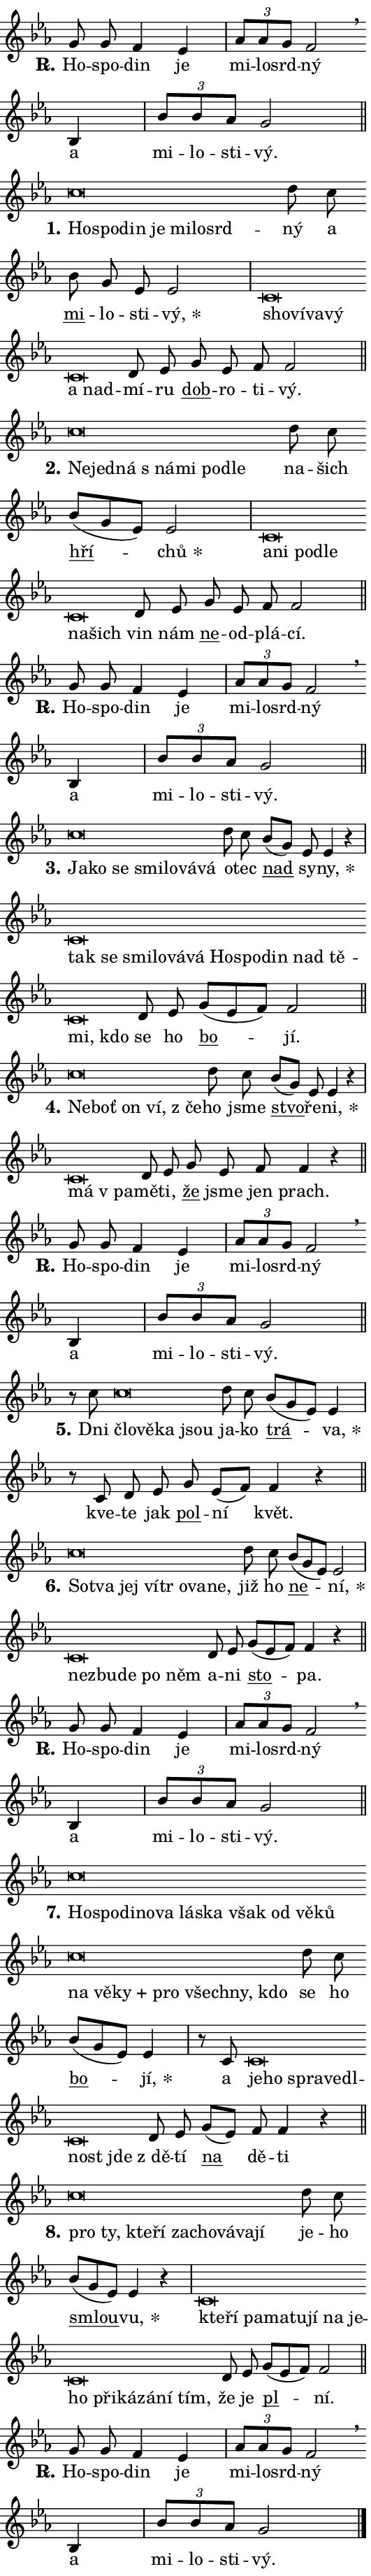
\version "2.24.0"
\header { tagline = "" }
\paper {
  indent = 0\cm
  top-margin = 0\cm
  right-margin = 0.13\cm % to fit lyric hyphens
  bottom-margin = 0\cm
  left-margin = 0\cm
  paper-width = 9\cm
  page-breaking = #ly:one-page-breaking
  system-system-spacing.basic-distance = #11
  score-system-spacing.basic-distance = #11
  ragged-last = ##f
}


%% Author: Thomas Morley
%% https://lists.gnu.org/archive/html/lilypond-user/2020-05/msg00002.html
#(define (line-position grob)
"Returns position of @var[grob} in current system:
   @code{'start}, if at first time-step
   @code{'end}, if at last time-step
   @code{'middle} otherwise
"
  (let* ((col (ly:item-get-column grob))
         (ln (ly:grob-object col 'left-neighbor))
         (rn (ly:grob-object col 'right-neighbor))
         (col-to-check-left (if (ly:grob? ln) ln col))
         (col-to-check-right (if (ly:grob? rn) rn col))
         (break-dir-left
           (and
             (ly:grob-property col-to-check-left 'non-musical #f)
             (ly:item-break-dir col-to-check-left)))
         (break-dir-right
           (and
             (ly:grob-property col-to-check-right 'non-musical #f)
             (ly:item-break-dir col-to-check-right))))
        (cond ((eqv? 1 break-dir-left) 'start)
              ((eqv? -1 break-dir-right) 'end)
              (else 'middle))))

#(define (tranparent-at-line-position vctor)
  (lambda (grob)
  "Relying on @code{line-position} select the relevant enry from @var{vctor}.
Used to determine transparency,"
    (case (line-position grob)
      ((end) (not (vector-ref vctor 0)))
      ((middle) (not (vector-ref vctor 1)))
      ((start) (not (vector-ref vctor 2))))))

noteHeadBreakVisibility =
#(define-music-function (break-visibility)(vector?)
"Makes @code{NoteHead}s transparent relying on @var{break-visibility}"
#{
  \override NoteHead.transparent =
    #(tranparent-at-line-position break-visibility)
#})

#(define delete-ledgers-for-transparent-note-heads
  (lambda (grob)
    "Reads whether a @code{NoteHead} is transparent.
If so this @code{NoteHead} is removed from @code{'note-heads} from
@var{grob}, which is supposed to be @code{LedgerLineSpanner}.
As a result ledgers are not printed for this @code{NoteHead}"
    (let* ((nhds-array (ly:grob-object grob 'note-heads))
           (nhds-list
             (if (ly:grob-array? nhds-array)
                 (ly:grob-array->list nhds-array)
                 '()))
           ;; Relies on the transparent-property being done before
           ;; Staff.LedgerLineSpanner.after-line-breaking is executed.
           ;; This is fragile ...
           (to-keep
             (remove
               (lambda (nhd)
                 (ly:grob-property nhd 'transparent #f))
               nhds-list)))
      ;; TODO find a better method to iterate over grob-arrays, similiar
      ;; to filter/remove etc for lists
      ;; For now rebuilt from scratch
      (set! (ly:grob-object grob 'note-heads)  '())
      (for-each
        (lambda (nhd)
          (ly:pointer-group-interface::add-grob grob 'note-heads nhd))
        to-keep))))

squashNotes = {
  \override NoteHead.X-extent = #'(-0.2 . 0.2)
  \override NoteHead.Y-extent = #'(-0.75 . 0)
  \override NoteHead.stencil =
    #(lambda (grob)
       (let ((pos (ly:grob-property grob 'staff-position)))
         (begin
           (if (< pos -7) (display "ERROR: Lower brevis then expected\n") (display ""))
           (if (<= pos -6) ly:text-interface::print ly:note-head::print))))
}
unSquashNotes = {
  \revert NoteHead.X-extent
  \revert NoteHead.Y-extent
  \revert NoteHead.stencil
}

hideNotes = \noteHeadBreakVisibility #begin-of-line-visible
unHideNotes = \noteHeadBreakVisibility #all-visible

% work-around for resetting accidentals
% https://lilypond.org/doc/v2.23/Documentation/notation/displaying-rhythms#unmetered-music
cadenzaMeasure = {
  \cadenzaOff
  \partial 1024 s1024
  \cadenzaOn
}

#(define-markup-command (accent layout props text) (markup?)
  "Underline accented syllable"
  (interpret-markup layout props
    #{\markup \override #'(offset . 4.3) \underline { #text }#}))

responsum = \markup \concat {
  "R" \hspace #-1.05 \path #0.1 #'((moveto 0 0.07) (lineto 0.9 0.8)) \hspace #0.05 "."
}

spaceSize = #0.6828661417322834 % exact space size for TeX Gyre Schola

\layout {
  \context {
    \Staff
    \remove "Time_signature_engraver"
    \override LedgerLineSpanner.after-line-breaking = #delete-ledgers-for-transparent-note-heads
  }
  \context {
    \Lyrics {
      \override LyricSpace.minimum-distance = \spaceSize
      \override LyricText.font-name = #"TeX Gyre Schola"
      \override LyricText.font-size = 1
      \override StanzaNumber.font-name = #"TeX Gyre Schola Bold"
      \override StanzaNumber.font-size = 1
    }
  }
  \context {
    \Score 
    \override NoteHead.text =
      #(lambda (grob) 
        (let ((pos (ly:grob-property grob 'staff-position)))
          #{\markup {
            \combine
              \halign #-0.55 \raise #(if (= pos -6) 0 0.5) \override #'(thickness . 2) \draw-line #'(3.2 . 0)
              \musicglyph "noteheads.sM1"
          }#}))
  }
}

% magnetic-lyrics.ily
%
%   written by
%     Jean Abou Samra <jean@abou-samra.fr>
%     Werner Lemberg <wl@gnu.org>
%
%   adapted by
%     Jiri Hon <jiri.hon@gmail.com>
%
% Version 2022-Apr-15

% https://www.mail-archive.com/lilypond-user@gnu.org/msg149350.html

#(define (Left_hyphen_pointer_engraver context)
   "Collect syllable-hyphen-syllable occurrences in lyrics and store
them in properties.  This engraver only looks to the left.  For
example, if the lyrics input is @code{foo -- bar}, it does the
following.

@itemize @bullet
@item
Set the @code{text} property of the @code{LyricHyphen} grob between
@q{foo} and @q{bar} to @code{foo}.

@item
Set the @code{left-hyphen} property of the @code{LyricText} grob with
text @q{foo} to the @code{LyricHyphen} grob between @q{foo} and
@q{bar}.
@end itemize

Use this auxiliary engraver in combination with the
@code{lyric-@/text::@/apply-@/magnetic-@/offset!} hook."
   (let ((hyphen #f)
         (text #f))
     (make-engraver
      (acknowledgers
       ((lyric-syllable-interface engraver grob source-engraver)
        (set! text grob)))
      (end-acknowledgers
       ((lyric-hyphen-interface engraver grob source-engraver)
        ;(when (not (grob::has-interface grob 'lyric-space-interface))
          (set! hyphen grob)));)
      ((stop-translation-timestep engraver)
       (when (and text hyphen)
         (ly:grob-set-object! text 'left-hyphen hyphen))
       (set! text #f)
       (set! hyphen #f)))))

#(define (lyric-text::apply-magnetic-offset! grob)
   "If the space between two syllables is less than the value in
property @code{LyricText@/.details@/.squash-threshold}, move the right
syllable to the left so that it gets concatenated with the left
syllable.

Use this function as a hook for
@code{LyricText@/.after-@/line-@/breaking} if the
@code{Left_@/hyphen_@/pointer_@/engraver} is active."
   (let ((hyphen (ly:grob-object grob 'left-hyphen #f)))
     (when hyphen
       (let ((left-text (ly:spanner-bound hyphen LEFT)))
         (when (grob::has-interface left-text 'lyric-syllable-interface)
           (let* ((common (ly:grob-common-refpoint grob left-text X))
                  (this-x-ext (ly:grob-extent grob common X))
                  (left-x-ext
                   (begin
                     ;; Trigger magnetism for left-text.
                     (ly:grob-property left-text 'after-line-breaking)
                     (ly:grob-extent left-text common X)))
                  ;; `delta` is the gap width between two syllables.
                  (delta (- (interval-start this-x-ext)
                            (interval-end left-x-ext)))
                  (details (ly:grob-property grob 'details))
                  (threshold (assoc-get 'squash-threshold details 0.2)))
             (when (< delta threshold)
               (let* (;; We have to manipulate the input text so that
                      ;; ligatures crossing syllable boundaries are not
                      ;; disabled.  For languages based on the Latin
                      ;; script this is essentially a beautification.
                      ;; However, for non-Western scripts it can be a
                      ;; necessity.
                      (lt (ly:grob-property left-text 'text))
                      (rt (ly:grob-property grob 'text))
                      (is-space (grob::has-interface hyphen 'lyric-space-interface))
                      (space (if is-space " " ""))
                      (extra-delta (if is-space spaceSize 0))
                      ;; Append new syllable.
                      (ltrt-space (if (and (string? lt) (string? rt))
                                (string-append lt space rt)
                                (make-concat-markup (list lt space rt))))
                      ;; Right-align `ltrt` to the right side.
                      (ltrt-space-markup (grob-interpret-markup
                               grob
                               (make-translate-markup
                                (cons (interval-length this-x-ext) 0)
                                (make-right-align-markup ltrt-space)))))
                 (begin
                   ;; Don't print `left-text`.
                   (ly:grob-set-property! left-text 'stencil #f)
                   ;; Set text and stencil (which holds all collected
                   ;; syllables so far) and shift it to the left.
                   (ly:grob-set-property! grob 'text ltrt-space)
                   (ly:grob-set-property! grob 'stencil ltrt-space-markup)
                   (ly:grob-translate-axis! grob (- (- delta extra-delta)) X))))))))))


#(define (lyric-hyphen::displace-bounds-first grob)
   ;; Make very sure this callback isn't triggered too early.
   (let ((left (ly:spanner-bound grob LEFT))
         (right (ly:spanner-bound grob RIGHT)))
     (ly:grob-property left 'after-line-breaking)
     (ly:grob-property right 'after-line-breaking)
     (ly:lyric-hyphen::print grob)))

squashThreshold = #0.4

\layout {
  \context {
    \Lyrics
    \consists #Left_hyphen_pointer_engraver
    \override LyricText.after-line-breaking =
      #lyric-text::apply-magnetic-offset!
    \override LyricHyphen.stencil = #lyric-hyphen::displace-bounds-first
    \override LyricText.details.squash-threshold = \squashThreshold
    \override LyricHyphen.minimum-distance = 0
    \override LyricHyphen.minimum-length = \squashThreshold
  }
}

squashText = \override LyricText.details.squash-threshold = 9999
unSquashText = \override LyricText.details.squash-threshold = \squashThreshold

leftText = \override LyricText.self-alignment-X = #LEFT
unLeftText = \revert LyricText.self-alignment-X

starOffset = #(lambda (grob) 
                (let ((x_offset (ly:self-alignment-interface::aligned-on-x-parent grob)))
                  (if (= x_offset 0) 0 (+ x_offset 1.2))))

star = #(define-music-function (syllable)(string?)
"Append star separator at the end of a syllable"
#{
  \once \override LyricText.X-offset = #starOffset
  \lyricmode { \markup {
    #syllable
    \override #'((font-name . "TeX Gyre Schola Bold")) \hspace #0.2 \lower #0.65 \larger "*"
  } }
#})

starAccent = #(define-music-function (syllable)(string?)
"Append star separator at the end of a syllable and make accent"
#{
  \once \override LyricText.X-offset = #starOffset
  \lyricmode { \markup {
    \accent #syllable
    \override #'((font-name . "TeX Gyre Schola Bold")) \hspace #0.2 \lower #0.65 \larger "*"
  } }
#})

breath = #(define-music-function (syllable)(string?)
"Append breathing indicator at the end of a syllable"
#{
  \lyricmode { \markup { #syllable "+" } }
#})

optionalBreath = #(define-music-function (syllable)(string?)
"Append optional breathing indicator at the end of a syllable"
#{
  \lyricmode { \markup { #syllable "(+)" } }
#})


\score {
    <<
        \new Voice = "melody" { \cadenzaOn \key es \major \relative { g'8 g f4 es \cadenzaMeasure \bar "|" \tuplet 3/2 { as8[ as g] } f2 \breathe \bar "" bes,4 \cadenzaMeasure \bar "|" \tuplet 3/2 {bes'8[ bes as] } g2 \cadenzaMeasure \bar "||" \break } }
        \new Lyrics \lyricsto "melody" { \lyricmode { \set stanza = \responsum
Ho -- spo -- din je mi -- lo -- srd -- ný a mi -- lo -- sti -- vý. } }
    >>
    \layout {}
}

\score {
    <<
        \new Voice = "melody" { \cadenzaOn \key es \major \relative { \squashNotes c''\breve*1/16 \hideNotes \breve*1/16 \bar "" \breve*1/16 \bar "" \breve*1/16 \bar "" \breve*1/16 \bar "" \breve*1/16 \breve*1/16 \bar "" \unHideNotes \unSquashNotes d8 c \bar "" bes g es es2 \cadenzaMeasure \bar "|" \squashNotes c\breve*1/16 \hideNotes \breve*1/16 \bar "" \breve*1/16 \bar "" \breve*1/16 \bar "" \breve*1/16 \breve*1/16 \bar "" \unHideNotes \unSquashNotes d8 es \bar "" g es f f2 \cadenzaMeasure \bar "||" \break } }
        \new Lyrics \lyricsto "melody" { \lyricmode { \set stanza = "1."
\leftText Ho -- \squashText spo -- din je mi -- lo -- srd -- \unLeftText \unSquashText ný a \markup \accent mi -- lo -- sti -- \star vý, \leftText sho -- \squashText ví -- va -- vý a nad -- \unLeftText \unSquashText mí -- ru \markup \accent dob -- ro -- ti -- vý. } }
    >>
    \layout {}
}

\score {
    <<
        \new Voice = "melody" { \cadenzaOn \key es \major \relative { \squashNotes c''\breve*1/16 \hideNotes \breve*1/16 \bar "" \breve*1/16 \bar "" \breve*1/16 \bar "" \breve*1/16 \bar "" \breve*1/16 \breve*1/16 \bar "" \unHideNotes \unSquashNotes d8 c \bar "" bes[( g es)] es2 \cadenzaMeasure \bar "|" \squashNotes c\breve*1/16 \hideNotes \breve*1/16 \bar "" \breve*1/16 \bar "" \breve*1/16 \bar "" \breve*1/16 \breve*1/16 \bar "" \unHideNotes \unSquashNotes d8 es \bar "" g es f f2 \cadenzaMeasure \bar "||" \break } }
        \new Lyrics \lyricsto "melody" { \lyricmode { \set stanza = "2."
\leftText Ne -- \squashText jed -- ná "s ná" -- mi po -- dle \unLeftText \unSquashText na -- šich \markup \accent hří -- \star chů \leftText a -- \squashText ni po -- dle na -- šich \unLeftText \unSquashText vin nám \markup \accent ne -- od -- plá -- cí. } }
    >>
    \layout {}
}

\score {
    <<
        \new Voice = "melody" { \cadenzaOn \key es \major \relative { g'8 g f4 es \cadenzaMeasure \bar "|" \tuplet 3/2 { as8[ as g] } f2 \breathe \bar "" bes,4 \cadenzaMeasure \bar "|" \tuplet 3/2 {bes'8[ bes as] } g2 \cadenzaMeasure \bar "||" \break } }
        \new Lyrics \lyricsto "melody" { \lyricmode { \set stanza = \responsum
Ho -- spo -- din je mi -- lo -- srd -- ný a mi -- lo -- sti -- vý. } }
    >>
    \layout {}
}

\score {
    <<
        \new Voice = "melody" { \cadenzaOn \key es \major \relative { \squashNotes c''\breve*1/16 \hideNotes \breve*1/16 \bar "" \breve*1/16 \bar "" \breve*1/16 \bar "" \breve*1/16 \bar "" \breve*1/16 \breve*1/16 \bar "" \unHideNotes \unSquashNotes d8 c \bar "" bes[( g)] es es4 r \cadenzaMeasure \bar "|" \squashNotes c\breve*1/16 \hideNotes \breve*1/16 \bar "" \breve*1/16 \bar "" \breve*1/16 \bar "" \breve*1/16 \bar "" \breve*1/16 \bar "" \breve*1/16 \bar "" \breve*1/16 \bar "" \breve*1/16 \bar "" \breve*1/16 \bar "" \breve*1/16 \bar "" \breve*1/16 \breve*1/16 \bar "" \unHideNotes \unSquashNotes d8 es \bar "" g[( es f)] f2 \cadenzaMeasure \bar "||" \break } }
        \new Lyrics \lyricsto "melody" { \lyricmode { \set stanza = "3."
\leftText Ja -- \squashText ko se smi -- lo -- vá -- vá \unLeftText \unSquashText o -- tec \markup \accent nad sy -- \star ny, \leftText tak \squashText se smi -- lo -- vá -- vá Ho -- spo -- din nad tě -- mi, kdo \unLeftText \unSquashText se ho \markup \accent bo -- jí. } }
    >>
    \layout {}
}

\score {
    <<
        \new Voice = "melody" { \cadenzaOn \key es \major \relative { \squashNotes c''\breve*1/16 \hideNotes \breve*1/16 \bar "" \breve*1/16 \bar "" \breve*1/16 \breve*1/16 \bar "" \unHideNotes \unSquashNotes d8 c \bar "" bes[( g)] es es4 r \cadenzaMeasure \bar "|" \squashNotes c\breve*1/16 \hideNotes \breve*1/16 \bar "" \unHideNotes \unSquashNotes d8 es \bar "" g es f f4 r \cadenzaMeasure \bar "||" \break } }
        \new Lyrics \lyricsto "melody" { \lyricmode { \set stanza = "4."
\leftText Ne -- \squashText boť on ví, "z če" -- \unLeftText \unSquashText ho jsme \markup \accent stvo -- ře -- \star ni, \leftText má \squashText "v pa" -- \unLeftText \unSquashText mě -- ti, \markup \accent že jsme jen prach. } }
    >>
    \layout {}
}

\score {
    <<
        \new Voice = "melody" { \cadenzaOn \key es \major \relative { g'8 g f4 es \cadenzaMeasure \bar "|" \tuplet 3/2 { as8[ as g] } f2 \breathe \bar "" bes,4 \cadenzaMeasure \bar "|" \tuplet 3/2 {bes'8[ bes as] } g2 \cadenzaMeasure \bar "||" \break } }
        \new Lyrics \lyricsto "melody" { \lyricmode { \set stanza = \responsum
Ho -- spo -- din je mi -- lo -- srd -- ný a mi -- lo -- sti -- vý. } }
    >>
    \layout {}
}

\score {
    <<
        \new Voice = "melody" { \cadenzaOn \key es \major \relative { r8 c''8 \squashNotes c\breve*1/16 \hideNotes \breve*1/16 \bar "" \breve*1/16 \breve*1/16 \bar "" \unHideNotes \unSquashNotes d8 c \bar "" bes[( g es)] es4 \cadenzaMeasure \bar "|" r8 c d8 es \bar "" g es[( f)] f4 r \cadenzaMeasure \bar "||" \break } }
        \new Lyrics \lyricsto "melody" { \lyricmode { \set stanza = "5."
Dni \leftText člo -- \squashText vě -- ka jsou \unLeftText \unSquashText ja -- ko \markup \accent trá -- \star va, kve -- te jak \markup \accent pol -- ní květ. } }
    >>
    \layout {}
}

\score {
    <<
        \new Voice = "melody" { \cadenzaOn \key es \major \relative { \squashNotes c''\breve*1/16 \hideNotes \breve*1/16 \bar "" \breve*1/16 \bar "" \breve*1/16 \bar "" \breve*1/16 \bar "" \breve*1/16 \bar "" \breve*1/16 \breve*1/16 \bar "" \unHideNotes \unSquashNotes d8 c \bar "" bes[( g es)] es2 \cadenzaMeasure \bar "|" \squashNotes c\breve*1/16 \hideNotes \breve*1/16 \bar "" \breve*1/16 \bar "" \breve*1/16 \breve*1/16 \bar "" \unHideNotes \unSquashNotes d8 es \bar "" g[( es f)] f4 r \cadenzaMeasure \bar "||" \break } }
        \new Lyrics \lyricsto "melody" { \lyricmode { \set stanza = "6."
\leftText So -- \squashText tva jej ví -- tr o -- va -- ne, \unLeftText \unSquashText již ho \markup \accent ne -- \star ní, \leftText ne -- \squashText zbu -- de po něm \unLeftText \unSquashText a -- ni \markup \accent sto -- pa. } }
    >>
    \layout {}
}

\score {
    <<
        \new Voice = "melody" { \cadenzaOn \key es \major \relative { g'8 g f4 es \cadenzaMeasure \bar "|" \tuplet 3/2 { as8[ as g] } f2 \breathe \bar "" bes,4 \cadenzaMeasure \bar "|" \tuplet 3/2 {bes'8[ bes as] } g2 \cadenzaMeasure \bar "||" \break } }
        \new Lyrics \lyricsto "melody" { \lyricmode { \set stanza = \responsum
Ho -- spo -- din je mi -- lo -- srd -- ný a mi -- lo -- sti -- vý. } }
    >>
    \layout {}
}

\score {
    <<
        \new Voice = "melody" { \cadenzaOn \key es \major \relative { \squashNotes c''\breve*1/16 \hideNotes \breve*1/16 \bar "" \breve*1/16 \bar "" \breve*1/16 \bar "" \breve*1/16 \bar "" \breve*1/16 \bar "" \breve*1/16 \bar "" \breve*1/16 \bar "" \breve*1/16 \bar "" \breve*1/16 \bar "" \breve*1/16 \bar "" \breve*1/16 \bar "" \breve*1/16 \bar "" \breve*1/16 \bar "" \breve*1/16 \bar "" \breve*1/16 \bar "" \breve*1/16 \breve*1/16 \bar "" \unHideNotes \unSquashNotes d8 c \bar "" bes[( g es)] es4 \cadenzaMeasure \bar "|" r8 c8 \squashNotes c\breve*1/16 \hideNotes \breve*1/16 \bar "" \breve*1/16 \bar "" \breve*1/16 \bar "" \breve*1/16 \bar "" \breve*1/16 \breve*1/16 \bar "" \unHideNotes \unSquashNotes d8 es \bar "" g[( es)] f f4 r \cadenzaMeasure \bar "||" \break } }
        \new Lyrics \lyricsto "melody" { \lyricmode { \set stanza = "7."
\leftText Ho -- \squashText spo -- di -- no -- va lá -- ska však od vě -- ků na vě -- \breath "ky" pro všech -- ny, kdo \unLeftText \unSquashText se ho \markup \accent bo -- \star jí, a \leftText je -- \squashText ho spra -- ve -- dl -- nost jde \unLeftText \unSquashText "z dě" -- tí \markup \accent na dě -- ti } }
    >>
    \layout {}
}

\score {
    <<
        \new Voice = "melody" { \cadenzaOn \key es \major \relative { \squashNotes c''\breve*1/16 \hideNotes \breve*1/16 \bar "" \breve*1/16 \bar "" \breve*1/16 \bar "" \breve*1/16 \bar "" \breve*1/16 \bar "" \breve*1/16 \bar "" \breve*1/16 \breve*1/16 \bar "" \unHideNotes \unSquashNotes d8 c \bar "" bes[( g es)] es4 r \cadenzaMeasure \bar "|" \squashNotes c\breve*1/16 \hideNotes \breve*1/16 \bar "" \breve*1/16 \bar "" \breve*1/16 \bar "" \breve*1/16 \bar "" \breve*1/16 \bar "" \breve*1/16 \bar "" \breve*1/16 \bar "" \breve*1/16 \bar "" \breve*1/16 \bar "" \breve*1/16 \bar "" \breve*1/16 \bar "" \breve*1/16 \breve*1/16 \bar "" \unHideNotes \unSquashNotes d8 es \bar "" g[( es f)] f2 \cadenzaMeasure \bar "||" \break } }
        \new Lyrics \lyricsto "melody" { \lyricmode { \set stanza = "8."
\leftText pro \squashText ty, kte -- ří za -- cho -- vá -- va -- jí \unLeftText \unSquashText je -- ho \markup \accent smlou -- \star vu, \leftText kte -- \squashText ří pa -- ma -- tu -- jí na je -- ho při -- ká -- zá -- ní tím, \unLeftText \unSquashText že je \markup \accent pl -- ní. } }
    >>
    \layout {}
}

\score {
    <<
        \new Voice = "melody" { \cadenzaOn \key es \major \relative { g'8 g f4 es \cadenzaMeasure \bar "|" \tuplet 3/2 { as8[ as g] } f2 \breathe \bar "" bes,4 \cadenzaMeasure \bar "|" \tuplet 3/2 {bes'8[ bes as] } g2 \cadenzaMeasure \bar "||" \break } \bar "|." }
        \new Lyrics \lyricsto "melody" { \lyricmode { \set stanza = \responsum
Ho -- spo -- din je mi -- lo -- srd -- ný a mi -- lo -- sti -- vý. } }
    >>
    \layout {}
}
